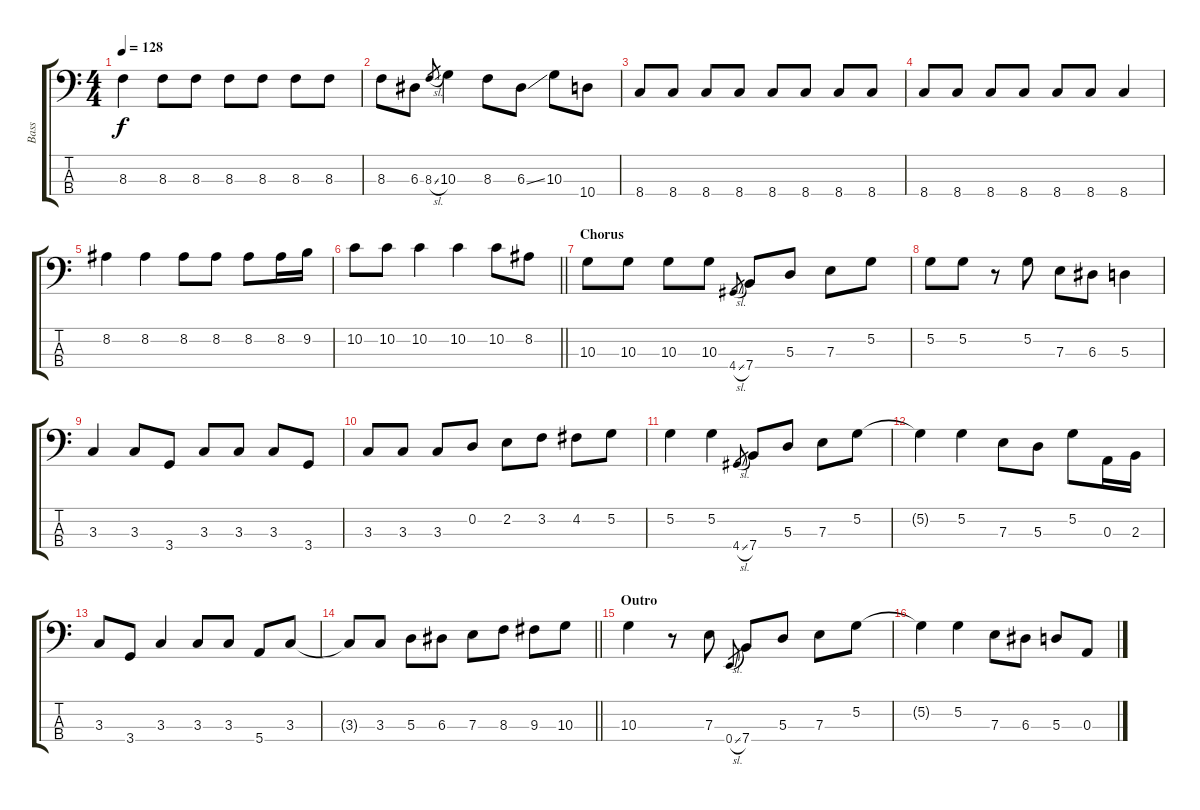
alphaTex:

\track ("Bass" "Bass") {instrument electricbassfinger}
\staff {score tabs}
\tuning (G2 D2 A1 E1) {hide}
\ts (4 4)
\tempo 128
\clef f4
\ks c
8.3.4{dy f} 8.3.8 8.3.8 8.3.8 8.3.8 8.3.8 8.3.8 |
8.3.8 6.3.8 8.3{sl}.8{gr} 10.3.4 8.3.8 6.3{ss}.8 10.3.8 10.4.8 |
8.4.8 8.4.8 8.4.8 8.4.8 8.4.8 8.4.8 8.4.8 8.4.8 |
8.4.8 8.4.8 8.4.8 8.4.8 8.4.8 8.4.8 8.4.4 |
8.2.4 8.2.4 8.2.8 8.2.8 8.2.8 8.2.16 9.2.16 |
\barLineRight lightlight
10.2.8 10.2.8 10.2.4 10.2.4 10.2.8 8.2.8 |
\section ("" "Chorus")
10.3.8 10.3.8 10.3.8 10.3.8 4.4{sl}.8{gr} 7.4.8 5.3.8 7.3.8 5.2.8 |
5.2.8 5.2.8 r.8 5.2.8 7.3.8 6.3.8 5.3.4 |
3.3.4 3.3.8 3.4.8 3.3.8 3.3.8 3.3.8 3.4.8 |
3.3.8 3.3.8 3.3.8 0.2.8 2.2.8 3.2.8 4.2.8 5.2.8 |
5.2.4 5.2.4 4.4{sl}.8{gr} 7.4.8 5.3.8 7.3.8 5.2.8 |
5.2{t}.4 5.2.4 7.3.8 5.3.8 5.2.8 0.3.16 2.3.16 |
3.3.8 3.4.8 3.3.4 3.3.8 3.3.8 5.4.8 3.3.8 |
\barLineRight lightlight
3.3{t}.8 3.3.8 5.3.8 6.3.8 7.3.8 8.3.8 9.3.8 10.3.8 |
\section ("" "Outro")
10.3.4 r.8 7.3.8 0.4{sl}.8{gr} 7.4.8 5.3.8 7.3.8 5.2.8 |
5.2{t}.4 5.2.4 7.3.8 6.3.8 5.3.8 0.3.8
